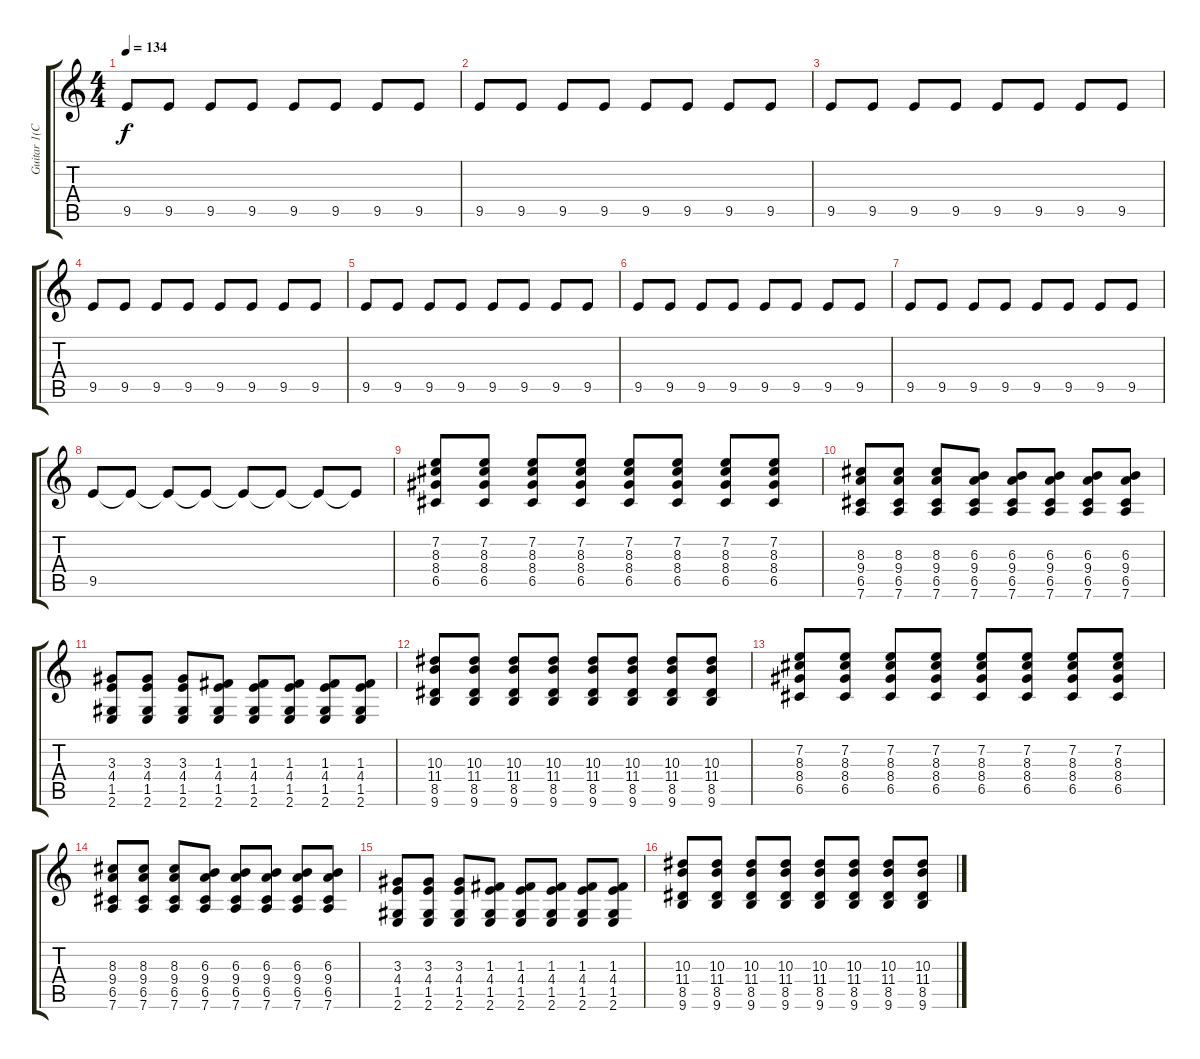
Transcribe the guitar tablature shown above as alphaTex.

\track ("Guitar 1(Christian)" "Guitar 1(C") {instrument electricguitarclean}
\staff {score tabs}
\tuning (D4 A3 F3 C3 G2 D2) {hide}
\ts (4 4)
\tempo 134
\clef g2
\ks c
9.5.8{dy f volume 9 instrument electricguitarmuted} 9.5.8 9.5.8 9.5.8 9.5.8 9.5.8 9.5.8 9.5.8 |
9.5.8{instrument electricguitarmuted} 9.5.8 9.5.8 9.5.8 9.5.8 9.5.8 9.5.8 9.5.8 |
9.5.8{instrument electricguitarmuted} 9.5.8 9.5.8 9.5.8 9.5.8 9.5.8 9.5.8 9.5.8 |
9.5.8{instrument electricguitarmuted} 9.5.8 9.5.8 9.5.8 9.5.8 9.5.8 9.5.8 9.5.8 |
9.5.8{instrument electricguitarmuted} 9.5.8 9.5.8 9.5.8 9.5.8 9.5.8 9.5.8 9.5.8 |
9.5.8{instrument electricguitarmuted} 9.5.8 9.5.8 9.5.8 9.5.8 9.5.8 9.5.8 9.5.8 |
9.5.8{instrument electricguitarmuted} 9.5.8 9.5.8 9.5.8 9.5.8 9.5.8 9.5.8 9.5.8 |
9.5.8{instrument electricguitarmuted} 9.5{t}.8 9.5{t}.8 9.5{t}.8 9.5{t}.8 9.5{t}.8 9.5{t}.8 9.5{t}.8 |
(7.2 8.3 8.4 6.5).8{volume 13 instrument electricguitarclean} (7.2 8.3 8.4 6.5).8 (7.2 8.3 8.4 6.5).8 (7.2 8.3 8.4 6.5).8 (7.2 8.3 8.4 6.5).8 (7.2 8.3 8.4 6.5).8 (7.2 8.3 8.4 6.5).8 (7.2 8.3 8.4 6.5).8 |
(8.3 9.4 6.5 7.6).8 (8.3 9.4 6.5 7.6).8 (8.3 9.4 6.5 7.6).8 (6.3 9.4 6.5 7.6).8 (6.3 9.4 6.5 7.6).8 (6.3 9.4 6.5 7.6).8 (6.3 9.4 6.5 7.6).8 (6.3 9.4 6.5 7.6).8 |
(3.3 4.4 1.5 2.6).8 (3.3 4.4 1.5 2.6).8 (3.3 4.4 1.5 2.6).8 (1.3 4.4 1.5 2.6).8 (1.3 4.4 1.5 2.6).8 (1.3 4.4 1.5 2.6).8 (1.3 4.4 1.5 2.6).8 (1.3 4.4 1.5 2.6).8 |
(10.3 11.4 8.5 9.6).8 (10.3 11.4 8.5 9.6).8 (10.3 11.4 8.5 9.6).8 (10.3 11.4 8.5 9.6).8 (10.3 11.4 8.5 9.6).8 (10.3 11.4 8.5 9.6).8 (10.3 11.4 8.5 9.6).8 (10.3 11.4 8.5 9.6).8 |
(7.2 8.3 8.4 6.5).8 (7.2 8.3 8.4 6.5).8 (7.2 8.3 8.4 6.5).8 (7.2 8.3 8.4 6.5).8 (7.2 8.3 8.4 6.5).8 (7.2 8.3 8.4 6.5).8 (7.2 8.3 8.4 6.5).8 (7.2 8.3 8.4 6.5).8 |
(8.3 9.4 6.5 7.6).8 (8.3 9.4 6.5 7.6).8 (8.3 9.4 6.5 7.6).8 (6.3 9.4 6.5 7.6).8 (6.3 9.4 6.5 7.6).8 (6.3 9.4 6.5 7.6).8 (6.3 9.4 6.5 7.6).8 (6.3 9.4 6.5 7.6).8 |
(3.3 4.4 1.5 2.6).8 (3.3 4.4 1.5 2.6).8 (3.3 4.4 1.5 2.6).8 (1.3 4.4 1.5 2.6).8 (1.3 4.4 1.5 2.6).8 (1.3 4.4 1.5 2.6).8 (1.3 4.4 1.5 2.6).8 (1.3 4.4 1.5 2.6).8 |
(10.3 11.4 8.5 9.6).8 (10.3 11.4 8.5 9.6).8 (10.3 11.4 8.5 9.6).8 (10.3 11.4 8.5 9.6).8 (10.3 11.4 8.5 9.6).8 (10.3 11.4 8.5 9.6).8 (10.3 11.4 8.5 9.6).8 (10.3 11.4 8.5 9.6).8
